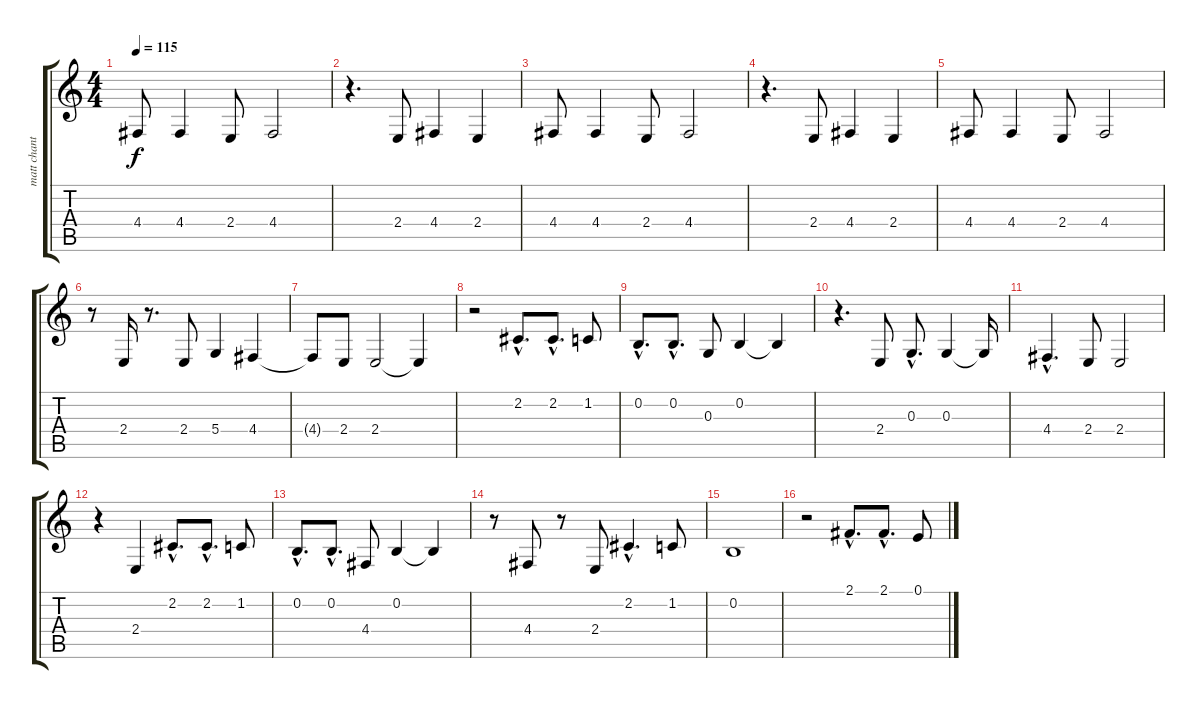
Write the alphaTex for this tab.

\track ("matt chant" "matt chant") {instrument lead2sawtooth}
\staff {score tabs}
\tuning (E4 B3 G3 D3 A2 E2) {hide}
\ts (4 4)
\tempo 115
\clef g2
\ks c
4.4.8{dy f} 4.4.4 2.4.8 4.4.2 |
r.4{d} 2.4.8 4.4.4 2.4.4 |
4.4.8 4.4.4 2.4.8 4.4.2 |
r.4{d} 2.4.8 4.4.4 2.4.4 |
4.4.8 4.4.4 2.4.8 4.4.2 |
r.8 2.4.16 r.8{d} 2.4.8 5.4.4 4.4.4 |
4.4{t}.8 2.4.8 2.4.2 2.4{t}.4 |
r.2 2.2{hac}.8{d} 2.2{hac}.8{d} 1.2.8 |
0.2{hac}.8{d} 0.2{hac}.8{d} 0.3.8 0.2.4 0.2{t}.4 |
r.4{d} 2.4.8 0.3{hac}.8{d} 0.3.4 0.3{t}.16 |
4.4{hac}.4{d} 2.4.8 2.4.2 |
r.4 2.4.4 2.2{hac}.8{d} 2.2{hac}.8{d} 1.2.8 |
0.2{hac}.8{d} 0.2{hac}.8{d} 4.4.8 0.2.4 0.2{t}.4 |
r.8 4.4.8 r.8 2.4.8 2.2{hac}.4{d} 1.2.8 |
0.2.1 |
r.2 2.1{hac}.8{d} 2.1{hac}.8{d} 0.1.8
